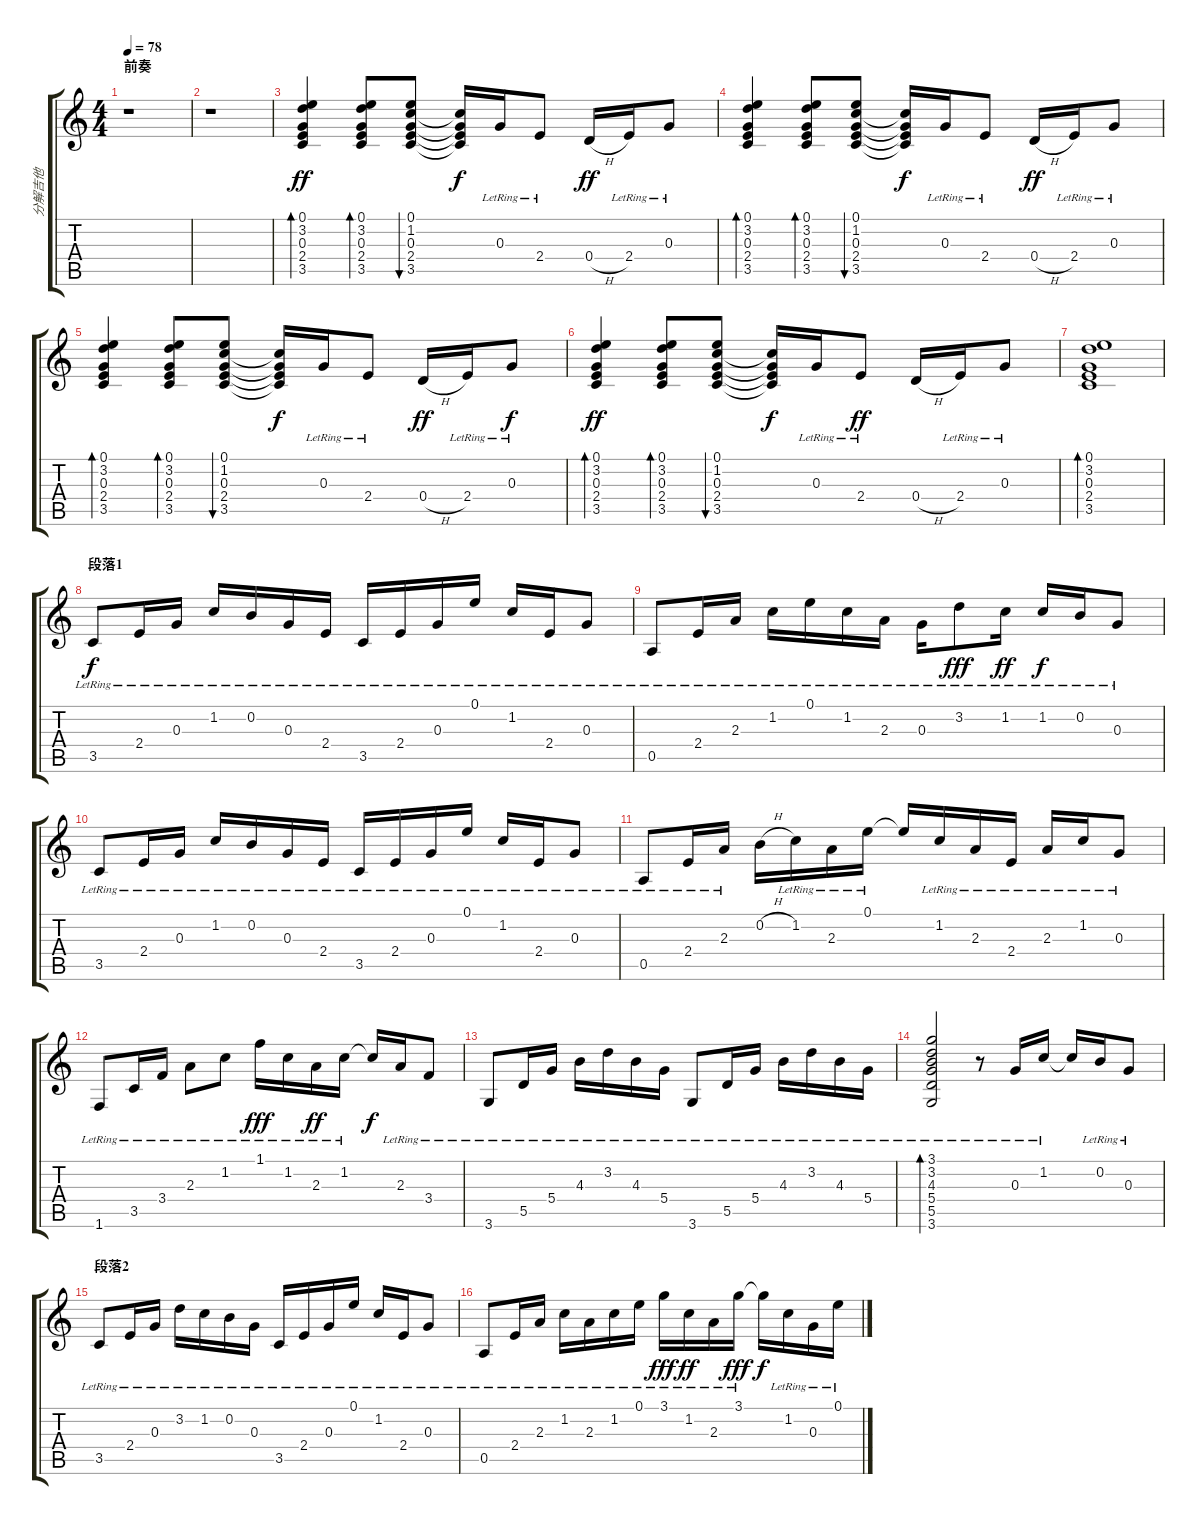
\track ("分解吉他" "分解吉他") {instrument acousticguitarsteel}
\staff {score tabs}
\tuning (E4 B3 G3 D3 A2 E2) {hide}
\ts (4 4)
\section ("" "前奏")
\tempo 78
\clef g2
\ks c
r.1{dy ff instrument acousticguitarsteel} |
r.1 |
(0.1 3.2 0.3 2.4 3.5).4{bd 30} (0.1 3.2 0.3 2.4 3.5).8{bd 30} (0.1 1.2 0.3 2.4 3.5).8{bu 30} (1.2{t} 0.3{t} 2.4{t} 3.5{t}).16{dy f} 0.3{lr}.16 2.4{lr}.8 0.4{h}.16{dy ff} 2.4{lr}.16 0.3{lr}.8 |
(0.1 3.2 0.3 2.4 3.5).4{bd 30} (0.1 3.2 0.3 2.4 3.5).8{bd 30} (0.1 1.2 0.3 2.4 3.5).8{bu 30} (1.2{t} 0.3{t} 2.4{t} 3.5{t}).16{dy f} 0.3{lr}.16 2.4{lr}.8 0.4{h}.16{dy ff} 2.4{lr}.16 0.3{lr}.8 |
(0.1 3.2 0.3 2.4 3.5).4{bd 30} (0.1 3.2 0.3 2.4 3.5).8{bd 30} (0.1 1.2 0.3 2.4 3.5).8{bu 30} (1.2{t} 0.3{t} 2.4{t} 3.5{t}).16{dy f} 0.3{lr}.16 2.4{lr}.8 0.4{h}.16{dy ff} 2.4{lr}.16 0.3{lr}.8{dy f} |
(0.1 3.2 0.3 2.4 3.5).4{bd 30 dy ff} (0.1 3.2 0.3 2.4 3.5).8{bd 30} (0.1 1.2 0.3 2.4 3.5).8{bu 30} (1.2{t} 0.3{t} 2.4{t} 3.5{t}).16{dy f} 0.3{lr}.16 2.4{lr}.8{dy ff} 0.4{h}.16 2.4{lr}.16 0.3{lr}.8 |
(0.1 3.2 0.3 2.4 3.5).1{bd 60} |
\section ("" "段落1")
3.5{lr}.8{dy f} 2.4{lr}.16 0.3{lr}.16 1.2{lr}.16 0.2{lr}.16 0.3{lr}.16 2.4{lr}.16 3.5{lr}.16 2.4{lr}.16 0.3{lr}.16 0.1{lr}.16 1.2{lr}.16 2.4{lr}.16 0.3{lr}.8 |
0.5{lr}.8 2.4{lr}.16 2.3{lr}.16 1.2{lr}.16 0.1{lr}.16 1.2{lr}.16 2.3{lr}.16 0.3{lr}.16 3.2{lr}.8{dy fff} 1.2{lr}.16{dy ff} 1.2{lr}.16{dy f} 0.2{lr}.16 0.3{lr}.8 |
3.5{lr}.8 2.4{lr}.16 0.3{lr}.16 1.2{lr}.16 0.2{lr}.16 0.3{lr}.16 2.4{lr}.16 3.5{lr}.16 2.4{lr}.16 0.3{lr}.16 0.1{lr}.16 1.2{lr}.16 2.4{lr}.16 0.3{lr}.8 |
0.5{lr}.8 2.4{lr}.16 2.3{lr}.16 0.2{h}.16 1.2{lr}.16 2.3{lr}.16 0.1{lr}.16 0.1{t}.16 1.2{lr}.16 2.3{lr}.16 2.4{lr}.16 2.3{lr}.16 1.2{lr}.16 0.3{lr}.8 |
1.6{lr}.8 3.5{lr}.16 3.4{lr}.16 2.3{lr}.8 1.2{lr}.8 1.1{lr}.16{dy fff} 1.2{lr}.16 2.3{lr}.16{dy ff} 1.2{lr}.16 1.2{t}.16{dy f} 2.3{lr}.16 3.4{lr}.8 |
3.6{lr}.8 5.5{lr}.16 5.4{lr}.16 4.3{lr}.16 3.2{lr}.16 4.3{lr}.16 5.4{lr}.16 3.6{lr}.8 5.5{lr}.16 5.4{lr}.16 4.3{lr}.16 3.2{lr}.16 4.3{lr}.16 5.4{lr}.16 |
(3.1{lr} 3.2{lr} 4.3{lr} 5.4{lr} 5.5{lr} 3.6{lr}).2{bd 30} r.8 0.3{lr}.16 1.2{lr}.16 1.2{t}.16 0.2{lr}.16 0.3{lr}.8 |
\section ("" "段落2")
3.5{lr}.8 2.4{lr}.16 0.3{lr}.16 3.2{lr}.16 1.2{lr}.16 0.2{lr}.16 0.3{lr}.16 3.5{lr}.16 2.4{lr}.16 0.3{lr}.16 0.1{lr}.16 1.2{lr}.16 2.4{lr}.16 0.3{lr}.8 |
0.5{lr}.8 2.4{lr}.16 2.3{lr}.16 1.2{lr}.16 2.3{lr}.16 1.2{lr}.16 0.1{lr}.16 3.1{lr}.16{dy fff} 1.2{lr}.16{dy ff} 2.3{lr}.16 3.1{lr}.16{dy fff} 3.1{t}.16{dy f} 1.2{lr}.16 0.3{lr}.16 0.1{lr}.16
